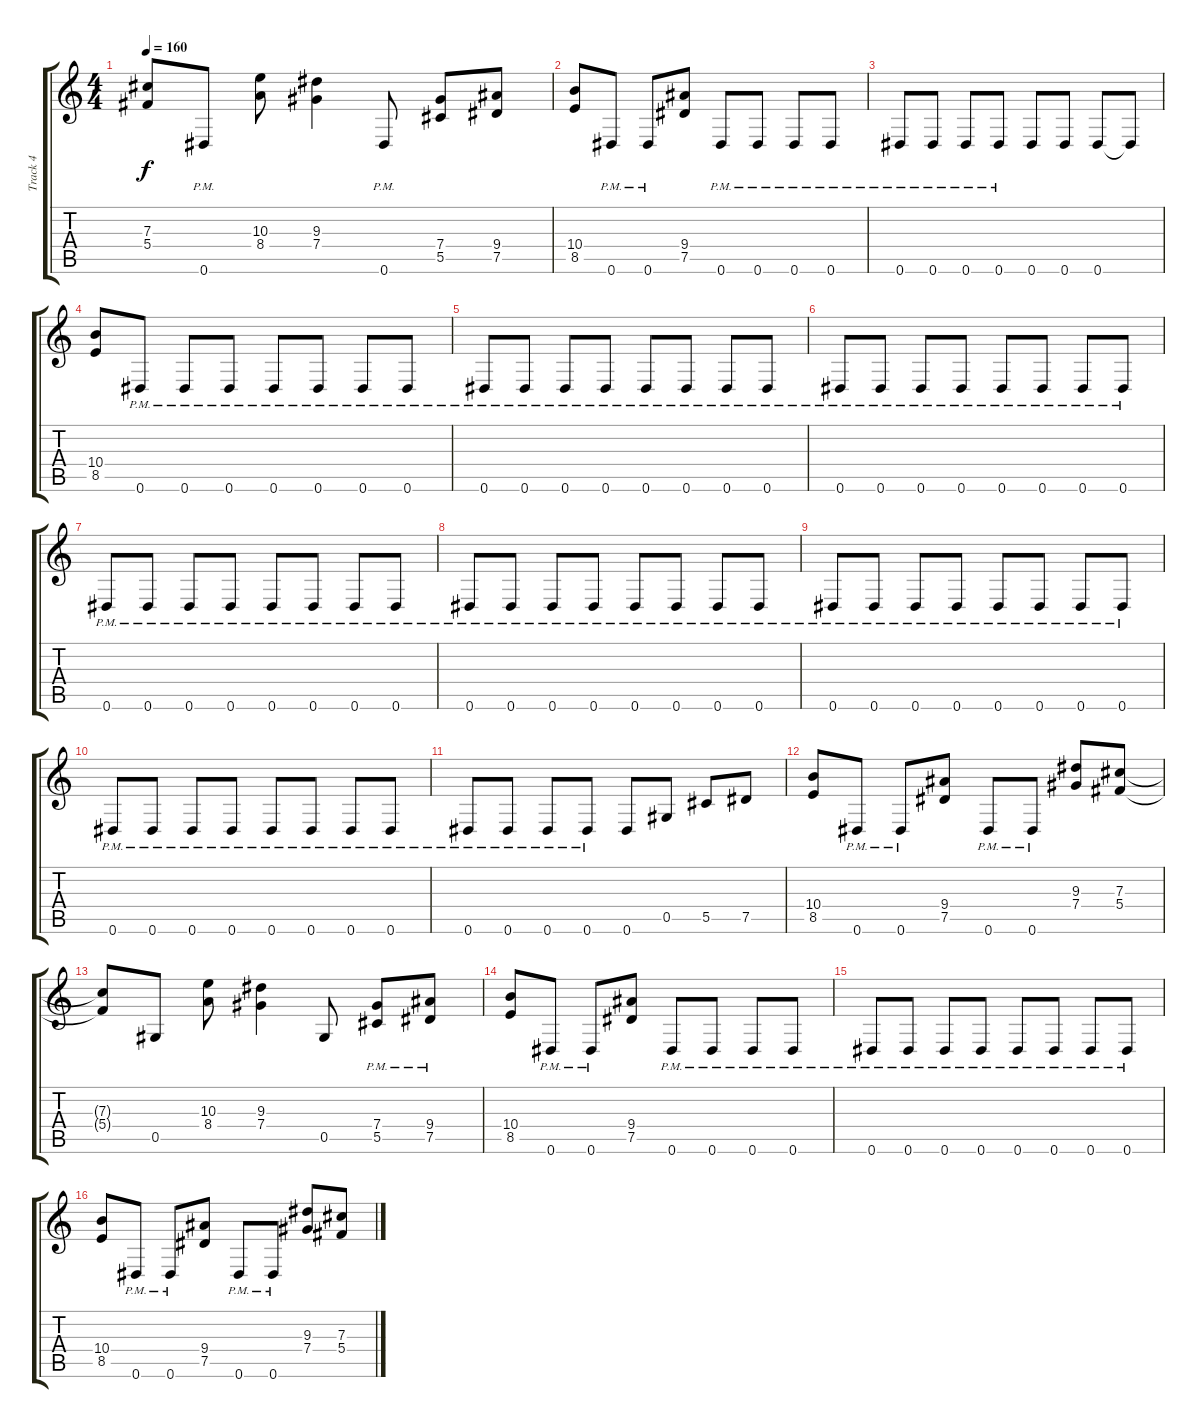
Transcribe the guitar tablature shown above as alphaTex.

\track ("Track 4" "Track 4") {instrument overdrivenguitar}
\staff {score tabs}
\tuning (Eb4 Bb3 Gb3 Db3 Ab2 Eb2) {hide}
\ts (4 4)
\tempo 160
\clef g2
\ks c
(7.3{t} 5.4{t}).8{dy f} 0.6{pm}.8 (10.3 8.4).8 (9.3 7.4).4 0.6{pm}.8 (7.4 5.5).8 (9.4 7.5).8 |
(10.4 8.5).8 0.6{pm}.8 0.6{pm}.8 (9.4 7.5).8 0.6{pm}.8 0.6{pm}.8 0.6{pm}.8 0.6{pm}.8 |
0.6{pm}.8 0.6{pm}.8 0.6{pm}.8 0.6{pm}.8 0.6.8 0.6.8 0.6.8 0.6{t}.8 |
(10.4 8.5).8 0.6{pm}.8 0.6{pm}.8 0.6{pm}.8 0.6{pm}.8 0.6{pm}.8 0.6{pm}.8 0.6{pm}.8 |
0.6{pm}.8 0.6{pm}.8 0.6{pm}.8 0.6{pm}.8 0.6{pm}.8 0.6{pm}.8 0.6{pm}.8 0.6{pm}.8 |
0.6{pm}.8 0.6{pm}.8 0.6{pm}.8 0.6{pm}.8 0.6{pm}.8 0.6{pm}.8 0.6{pm}.8 0.6{pm}.8 |
0.6{pm}.8 0.6{pm}.8 0.6{pm}.8 0.6{pm}.8 0.6{pm}.8 0.6{pm}.8 0.6{pm}.8 0.6{pm}.8 |
0.6{pm}.8 0.6{pm}.8 0.6{pm}.8 0.6{pm}.8 0.6{pm}.8 0.6{pm}.8 0.6{pm}.8 0.6{pm}.8 |
0.6{pm}.8 0.6{pm}.8 0.6{pm}.8 0.6{pm}.8 0.6{pm}.8 0.6{pm}.8 0.6{pm}.8 0.6{pm}.8 |
0.6{pm}.8 0.6{pm}.8 0.6{pm}.8 0.6{pm}.8 0.6{pm}.8 0.6{pm}.8 0.6{pm}.8 0.6{pm}.8 |
0.6{pm}.8 0.6{pm}.8 0.6{pm}.8 0.6{pm}.8 0.6.8 0.5.8 5.5.8 7.5.8 |
(10.4 8.5).8 0.6{pm}.8 0.6{pm}.8 (9.4 7.5).8 0.6{pm}.8 0.6{pm}.8 (9.3 7.4).8 (7.3 5.4).8 |
(7.3{t} 5.4{t}).8 0.5.8 (10.3 8.4).8 (9.3 7.4).4 0.5.8 (7.4{pm} 5.5{pm}).8 (9.4{pm} 7.5{pm}).8 |
(10.4 8.5).8 0.6{pm}.8 0.6{pm}.8 (9.4 7.5).8 0.6{pm}.8 0.6{pm}.8 0.6{pm}.8 0.6{pm}.8 |
0.6{pm}.8 0.6{pm}.8 0.6{pm}.8 0.6{pm}.8 0.6{pm}.8 0.6{pm}.8 0.6{pm}.8 0.6{pm}.8 |
(10.4 8.5).8 0.6{pm}.8 0.6{pm}.8 (9.4 7.5).8 0.6{pm}.8 0.6{pm}.8 (9.3 7.4).8 (7.3 5.4).8
